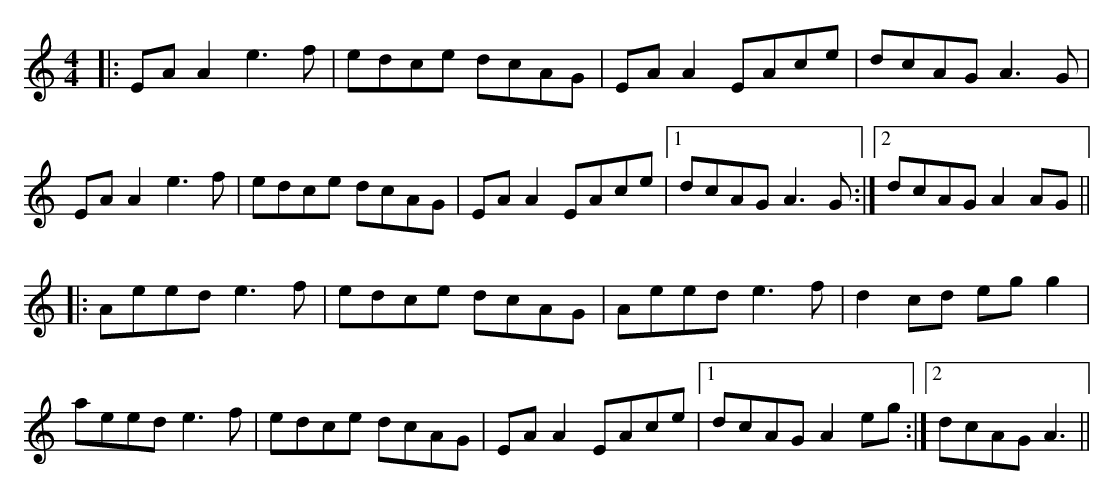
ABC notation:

X:1
M:4/4
K:Amin
|:EA A2 e3 f|edce dcAG|EA A2 EAce|dcAG A3G|
EA A2 e3 f|edce dcAG|EA A2 EAce|1 dcAG A3G:|2 dcAG A2 AG||
|:Aeed e3 f|edce dcAG|Aeed e3f|d2 cd eg g2|
aeed e3f|edce dcAG|EA A2 EAce|1 dcAG A2eg:|2 dcAG A3||
